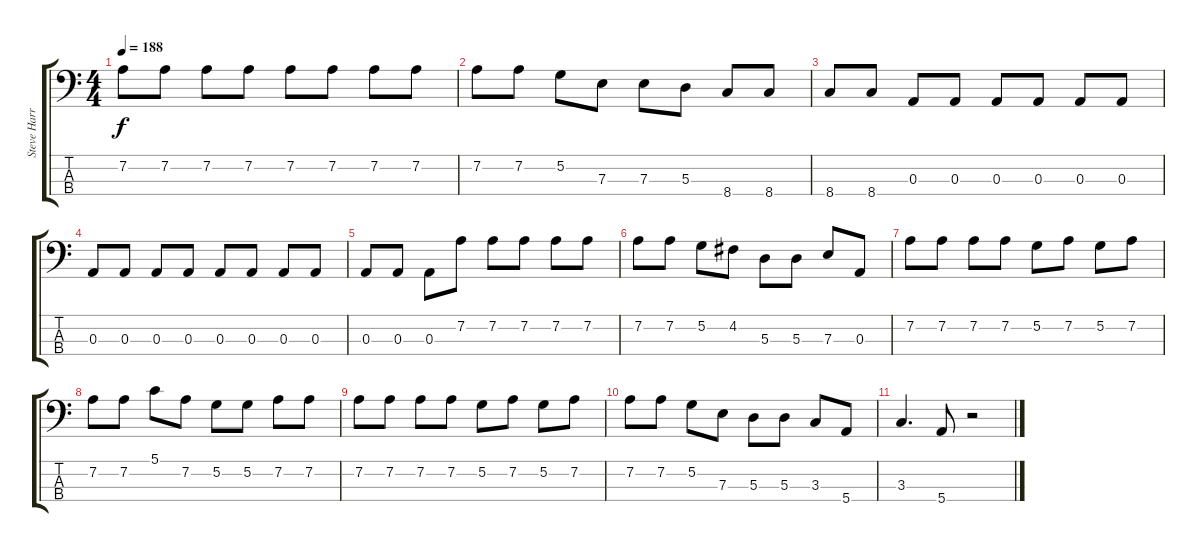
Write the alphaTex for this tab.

\track ("Steve Harris" "Steve Harr") {instrument electricbassfinger}
\staff {score tabs}
\tuning (G2 D2 A1 E1) {hide}
\ts (4 4)
\tempo 188
\clef f4
\ks c
7.2.8{dy f} 7.2.8 7.2.8 7.2.8 7.2.8 7.2.8 7.2.8 7.2.8 |
7.2.8 7.2.8 5.2.8 7.3.8 7.3.8 5.3.8 8.4.8 8.4.8 |
8.4.8 8.4.8 0.3.8 0.3.8 0.3.8 0.3.8 0.3.8 0.3.8 |
0.3.8 0.3.8 0.3.8 0.3.8 0.3.8 0.3.8 0.3.8 0.3.8 |
0.3.8 0.3.8 0.3.8 7.2.8 7.2.8 7.2.8 7.2.8 7.2.8 |
7.2.8 7.2.8 5.2.8 4.2.8 5.3.8 5.3.8 7.3.8 0.3.8 |
7.2.8 7.2.8 7.2.8 7.2.8 5.2.8 7.2.8 5.2.8 7.2.8 |
7.2.8 7.2.8 5.1.8 7.2.8 5.2.8 5.2.8 7.2.8 7.2.8 |
7.2.8 7.2.8 7.2.8 7.2.8 5.2.8 7.2.8 5.2.8 7.2.8 |
7.2.8 7.2.8 5.2.8 7.3.8 5.3.8 5.3.8 3.3.8 5.4.8 |
3.3.4{d} 5.4.8 r.2
